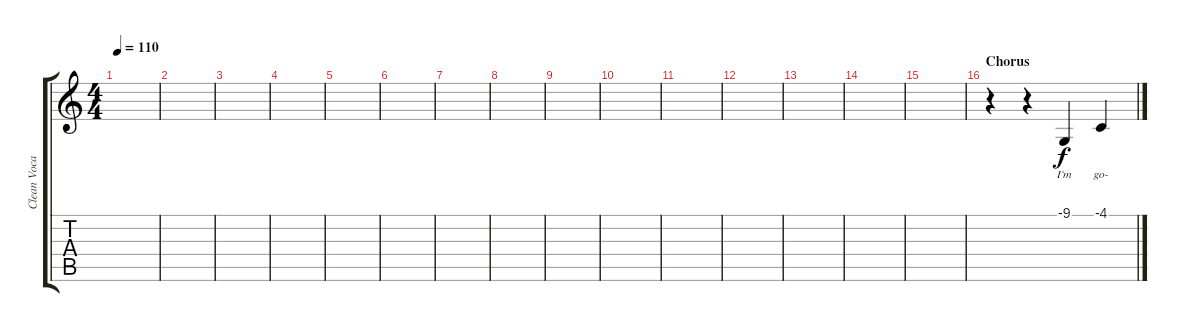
\track ("Clean Vocal (by JWP) (Staff 1)" "Clean Voca") {instrument lead7fifths}
\staff {score tabs}
\tuning (E4 B3 G3 D3 A2 E2) {hide}
\ts (4 4)
\tempo 110
\clef g2
\ks c
|
|
|
|
|
|
|
|
|
|
|
|
|
|
|
\section ("" "Chorus")
r.4 r.4 -9.1.4{lyrics (0 "I‘m") lyrics (1 "") lyrics (2 "") lyrics (3 "") lyrics (4 "")} -4.1.4{lyrics (0 "go-") lyrics (1 "") lyrics (2 "") lyrics (3 "") lyrics (4 "")}
